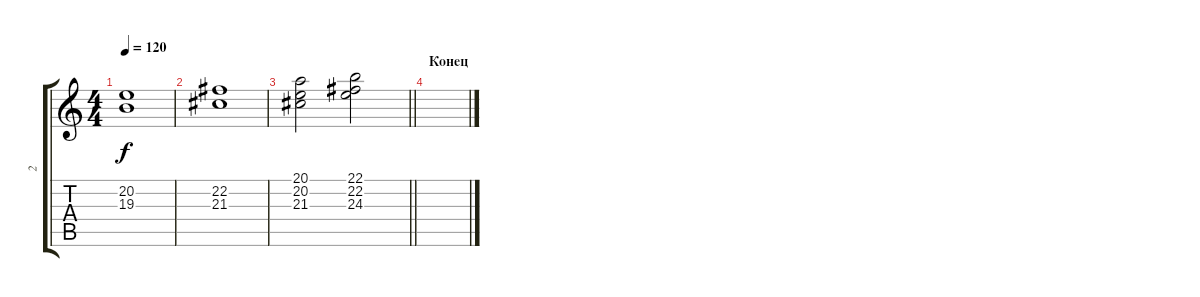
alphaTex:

\track ("2" "2") {instrument stringensemble2}
\staff {score tabs}
\tuning (Db4 Ab3 E3 B2 Gb2 Db2) {hide}
\ts (4 4)
\tempo 120
\clef g2
\ks c
(20.2 19.3).1{dy f} |
(22.2 21.3).1 |
\barLineRight lightlight
(20.1 20.2 21.3).2 (22.1 22.2 24.3).2 |
\section ("" "Конец")
